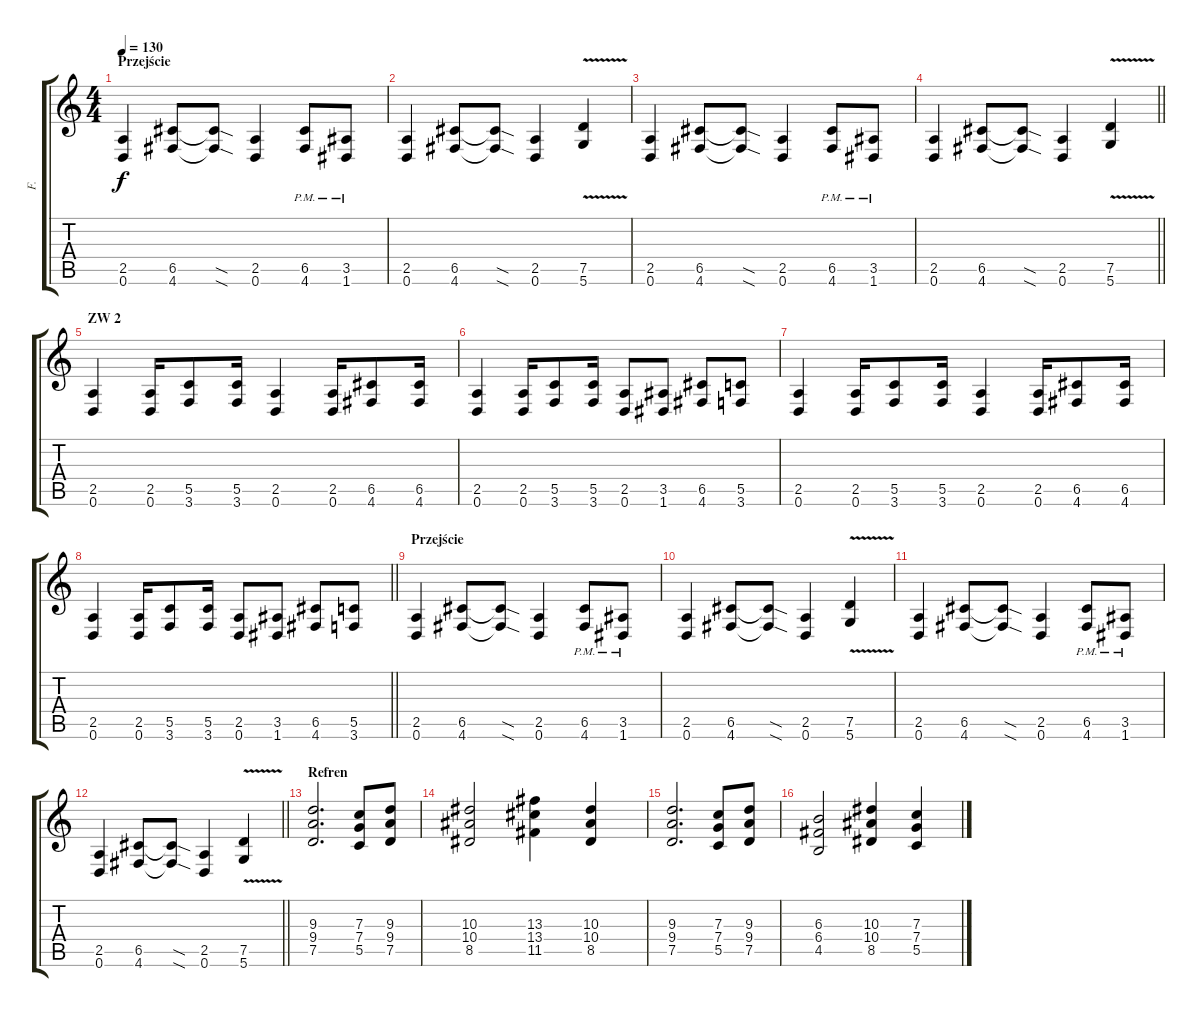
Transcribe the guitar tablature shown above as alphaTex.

\track ("F." "F.") {instrument distortionguitar}
\staff {score tabs}
\tuning (D4 A3 F3 C3 G2 D2) {hide}
\ts (4 4)
\section ("" "Przejście")
\tempo 130
\clef g2
\ks c
(2.5 0.6).4{dy f} (6.5 4.6).8 (6.5{sod t} 4.6{sod t}).8 (2.5 0.6).4 (6.5{pm} 4.6{pm}).8 (3.5{pm} 1.6{pm}).8 |
(2.5 0.6).4 (6.5 4.6).8 (6.5{sod t} 4.6{sod t}).8 (2.5 0.6).4 (7.5 5.6{v}).4 |
(2.5 0.6).4 (6.5 4.6).8 (6.5{sod t} 4.6{sod t}).8 (2.5 0.6).4 (6.5{pm} 4.6{pm}).8 (3.5{pm} 1.6{pm}).8 |
\barLineRight lightlight
(2.5 0.6).4 (6.5 4.6).8 (6.5{sod t} 4.6{sod t}).8 (2.5 0.6).4 (7.5 5.6{v}).4 |
\section ("" "ZW 2")
(2.5 0.6).4{balance 14} (2.5 0.6).16 (5.5 3.6).8 (5.5 3.6).16 (2.5 0.6).4 (2.5 0.6).16 (6.5 4.6).8 (6.5 4.6).16 |
(2.5 0.6).4{balance 14} (2.5 0.6).16 (5.5 3.6).8 (5.5 3.6).16 (2.5 0.6).8 (3.5 1.6).8 (6.5 4.6).8 (5.5 3.6).8 |
(2.5 0.6).4{balance 14} (2.5 0.6).16 (5.5 3.6).8 (5.5 3.6).16 (2.5 0.6).4 (2.5 0.6).16 (6.5 4.6).8 (6.5 4.6).16 |
\barLineRight lightlight
(2.5 0.6).4{balance 14} (2.5 0.6).16 (5.5 3.6).8 (5.5 3.6).16 (2.5 0.6).8 (3.5 1.6).8 (6.5 4.6).8 (5.5 3.6).8 |
\section ("" "Przejście")
(2.5 0.6).4 (6.5 4.6).8 (6.5{sod t} 4.6{sod t}).8 (2.5 0.6).4 (6.5{pm} 4.6{pm}).8 (3.5{pm} 1.6{pm}).8 |
(2.5 0.6).4 (6.5 4.6).8 (6.5{sod t} 4.6{sod t}).8 (2.5 0.6).4 (7.5 5.6{v}).4 |
(2.5 0.6).4 (6.5 4.6).8 (6.5{sod t} 4.6{sod t}).8 (2.5 0.6).4 (6.5{pm} 4.6{pm}).8 (3.5{pm} 1.6{pm}).8 |
\barLineRight lightlight
(2.5 0.6).4 (6.5 4.6).8 (6.5{sod t} 4.6{sod t}).8 (2.5 0.6).4 (7.5{v} 5.6{v}).4 |
\section ("" "Refren")
(9.3 9.4 7.5).2{d} (7.3 7.4 5.5).8 (9.3 9.4 7.5).8 |
(10.3 10.4 8.5).2 (13.3 13.4 11.5).4 (10.3 10.4 8.5).4 |
(9.3 9.4 7.5).2{d} (7.3 7.4 5.5).8 (9.3 9.4 7.5).8 |
(6.3 6.4 4.5).2 (10.3 10.4 8.5).4 (7.3 7.4 5.5).4
